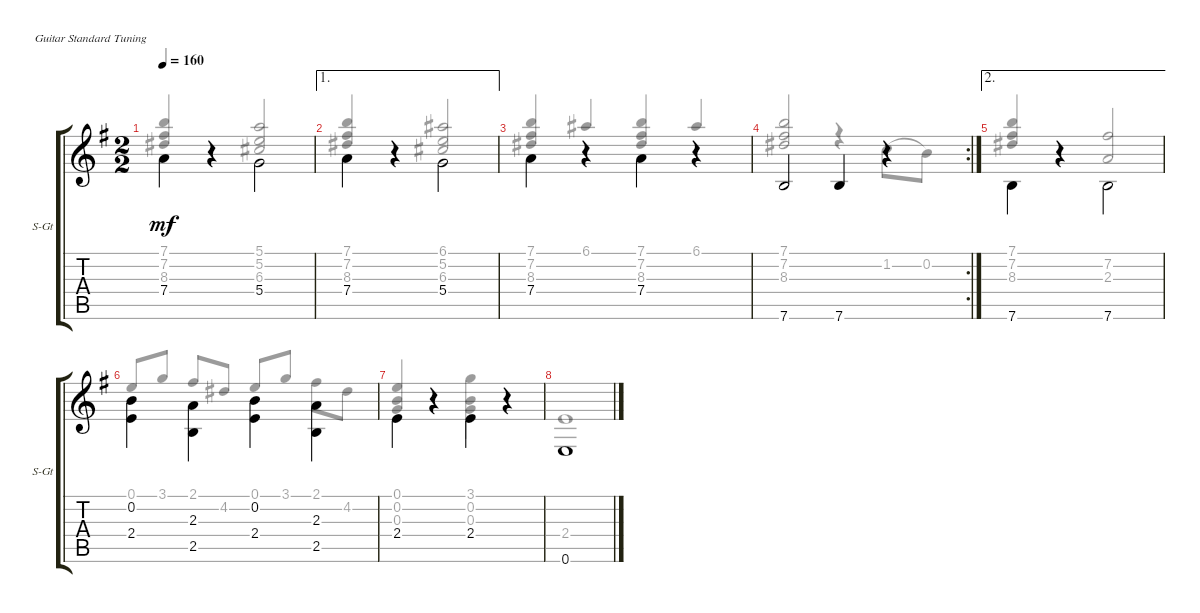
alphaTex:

\defaultSystemsLayout 4
\bracketExtendMode groupsimilarinstruments
\useSystemSignSeparator
\singleTrackTrackNamePolicy allsystems
\multiTrackTrackNamePolicy allsystems
\firstSystemTrackNameOrientation horizontal
\otherSystemsTrackNameOrientation horizontal
\track ("Steel Guitar" "S-Gt") {instrument acousticguitarsteel}
\staff {score tabs}
\tuning (E4 B3 G3 D3 A2 E2)
\voice
\ts (2 2)
\tempo 160
\clef g2
\ks g
7.4.4{dy mf beam invert} r.4 5.4.2{beam invert} |
\ae 1
7.4.4{beam invert} r.4 5.4.2{beam invert} |
7.4.4{beam invert} r.4 7.4.4{beam invert} r.4 |
\rc 2
7.6.2 7.6.4 r.4 |
\ae 2
7.6.4{beam invert} r.4 7.6.2{beam invert} |
(2.4 0.2).4{beam invert} (2.3 2.5).4{beam invert} (2.4 0.2).4{beam invert} (2.3 2.5).4{beam invert} |
2.4.4{beam invert} r.4 2.4.4{beam invert} r.4 |
0.6.1{beam invert}
\voice
\clef g2
\ottava regular
\simile none
\ks g
(8.3 7.2 7.1).4{dy mf beam invert} r.4 (6.3 5.2 5.1).2{beam invert} |
(8.3 7.2 7.1).4{beam invert} r.4 (6.1 5.2 6.3).2{beam invert} |
(8.3 7.2 7.1).4{beam invert} 6.1.4{beam invert} (7.1 7.2 8.3).4{beam invert} 6.1.4{beam invert} |
(8.3 7.2 7.1).2{beam invert} r.4 1.2.8{legatoorigin} 0.2.8 |
(8.3 7.2 7.1).4{beam invert} r.4 (7.2 2.3).2{beam invert} |
0.1.8{beam invert} 3.1.8 2.1.8 4.2.8 0.1.8{beam invert} 3.1.8 2.1.8 4.2.8 |
(0.1 0.2 0.3).4{beam invert} r.4 (3.1 0.2 0.3).4 r.4 |
2.4.1
